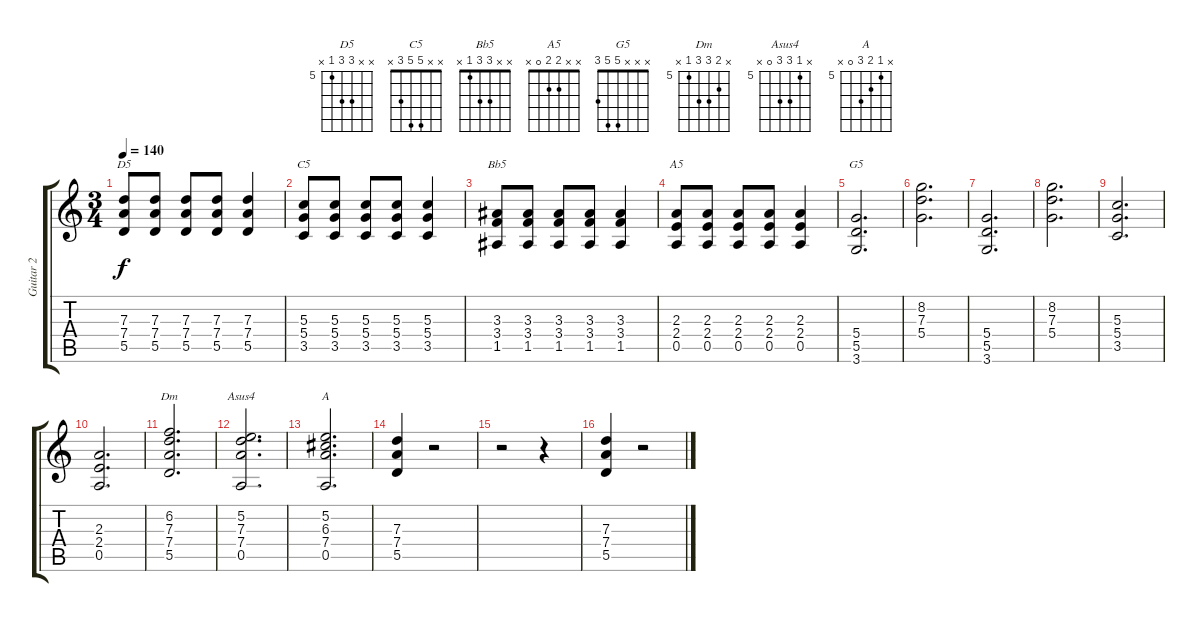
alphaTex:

\track ("Guitar 2" "Guitar 2") {instrument distortionguitar}
\staff {score tabs}
\tuning (E4 B3 G3 D3 A2 E2) {hide}
\chord ("D5" x x 7 7 5 x) {firstfret 5}
\chord ("C5" x x 5 5 3 x)
\chord ("Bb5" x x 3 3 1 x)
\chord ("A5" x x 2 2 0 x)
\chord ("G5" x x x 5 5 3)
\chord ("Dm" x 6 7 7 5 x) {firstfret 5}
\chord ("Asus4" x 5 7 7 0 x) {firstfret 5}
\chord ("A" x 5 6 7 0 x) {firstfret 5}
\ts (3 4)
\tempo 140
\clef g2
\ks c
(7.3 7.4 5.5).8{ch "D5" dy f} (7.3 7.4 5.5).8 (7.3 7.4 5.5).8 (7.3 7.4 5.5).8 (7.3 7.4 5.5).4 |
(5.3 5.4 3.5).8{ch "C5"} (5.3 5.4 3.5).8 (5.3 5.4 3.5).8 (5.3 5.4 3.5).8 (5.3 5.4 3.5).4 |
(3.3 3.4 1.5).8{ch "Bb5"} (3.3 3.4 1.5).8 (3.3 3.4 1.5).8 (3.3 3.4 1.5).8 (3.3 3.4 1.5).4 |
(2.3 2.4 0.5).8{ch "A5"} (2.3 2.4 0.5).8 (2.3 2.4 0.5).8 (2.3 2.4 0.5).8 (2.3 2.4 0.5).4 |
(5.4 5.5 3.6).2{d ch "G5"} |
(8.2 7.3 5.4).2{d} |
(5.4 5.5 3.6).2{d} |
(8.2 7.3 5.4).2{d} |
(5.3 5.4 3.5).2{d} |
(2.3 2.4 0.5).2{d} |
(6.2 7.3 7.4 5.5).2{d ch "Dm"} |
(5.2 7.3 7.4 0.5).2{d ch "Asus4"} |
(5.2 6.3 7.4 0.5).2{d ch "A"} |
(7.3 7.4 5.5).4 r.2 |
r.2 r.4 |
(7.3 7.4 5.5).4 r.2
